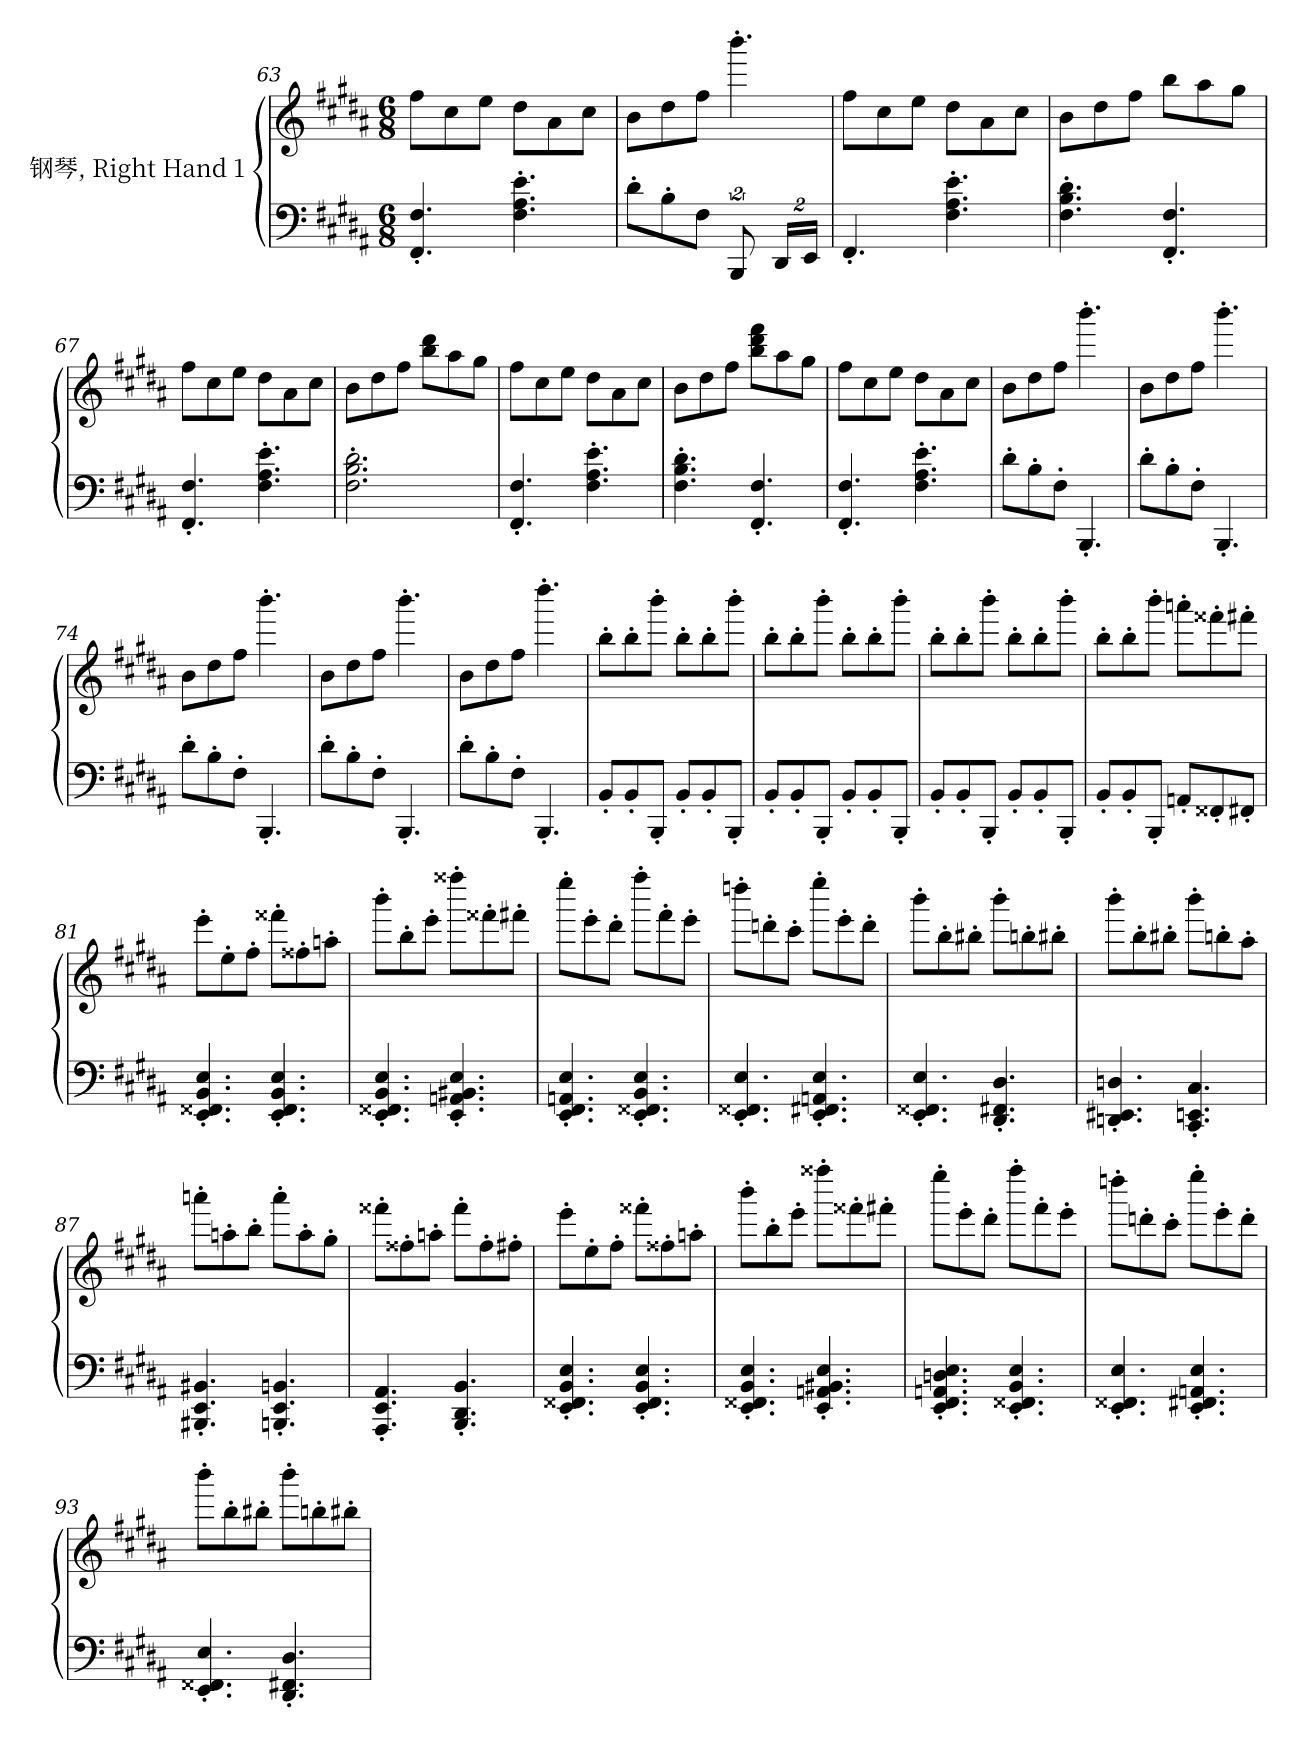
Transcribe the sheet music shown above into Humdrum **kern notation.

**kern	**kern
*part1	*part1
*staff2	*staff1
*I"钢琴, Right Hand 1	*
*clefF4	*clefG2
*k[f#c#g#d#a#]	*k[f#c#g#d#a#]
*M6/8	*M6/8
=63	=63
4.FF#/' 4.F#/'	8ff#\L
.	8cc#\
.	8ee\J
4.F#\' 4.A#\' 4.e\'	8dd#\L
.	8a#\
.	8cc#\J
!!LO:LB:g=z
=64	=64
8d#'\L	8b\L
8B'\	8dd#\
8F#\J	8ff#\J
16%3BBB/	4.bbb'\
32%3DD#/L	.
32%3EE/J	.
=65	=65
4.FF#'/	8ff#\L
.	8cc#\
.	8ee\J
4.F#\' 4.A#\' 4.e\'	8dd#\L
.	8a#\
.	8cc#\J
=66	=66
4.F#\' 4.B\' 4.d#\'	8b\L
.	8dd#\
.	8ff#\J
4.FF#/' 4.F#/'	8bb\L
.	8aa#\
.	8gg#\J
=67	=67
4.FF#/' 4.F#/'	8ff#\L
.	8cc#\
.	8ee\J
4.F#\' 4.A#\' 4.e\'	8dd#\L
.	8a#\
.	8cc#\J
=68	=68
2.F#\' 2.B\' 2.d#\'	8b\L
.	8dd#\
.	8ff#\J
.	8bb\ 8ddd#\L
.	8aa#\
.	8gg#\J
=69	=69
4.FF#/' 4.F#/'	8ff#\L
.	8cc#\
.	8ee\J
4.F#\' 4.A#\' 4.e\'	8dd#\L
.	8a#\
.	8cc#\J
!!LO:LB:g=z
=70	=70
4.F#\' 4.B\' 4.d#\'	8b\L
.	8dd#\
.	8ff#\J
4.FF#/' 4.F#/'	8bb\ 8ddd#\ 8fff#\L
.	8aa#\
.	8gg#\J
=71	=71
4.FF#/' 4.F#/'	8ff#\L
.	8cc#\
.	8ee\J
4.F#\' 4.A#\' 4.e\'	8dd#\L
.	8a#\
.	8cc#\J
=72	=72
8d#'\L	8b\L
8B'\	8dd#\
8F#'\J	8ff#\J
4.BBB'/	4.bbb'\
=73	=73
8d#'\L	8b\L
8B'\	8dd#\
8F#'\J	8ff#\J
4.BBB'/	4.bbb'\
=74	=74
8d#'\L	8b\L
8B'\	8dd#\
8F#'\J	8ff#\J
4.BBB'/	4.bbb'\
=75	=75
8d#'\L	8b\L
8B'\	8dd#\
8F#'\J	8ff#\J
4.BBB'/	4.bbb'\
=76	=76
8d#'\L	8b\L
8B'\	8dd#\
8F#'\J	8ff#\J
4.BBB'/	4.dddd#'\
!!LO:LB:g=z
=77	=77
8BB'/L	8bb'\L
8BB'/	8bb'\
8BBB'/J	8bbb'\J
8BB'/L	8bb'\L
8BB'/	8bb'\
8BBB'/J	8bbb'\J
=78	=78
8BB'/L	8bb'\L
8BB'/	8bb'\
8BBB'/J	8bbb'\J
8BB'/L	8bb'\L
8BB'/	8bb'\
8BBB'/J	8bbb'\J
=79	=79
8BB'/L	8bb'\L
8BB'/	8bb'\
8BBB'/J	8bbb'\J
8BB'/L	8bb'\L
8BB'/	8bb'\
8BBB'/J	8bbb'\J
=80	=80
8BB'/L	8bb'\L
8BB'/	8bb'\
8BBB'/J	8bbb'\J
8AAn'/L	8aaan'\L
8FF##X'/	8fff##X'\
8FF#X'/J	8fff#X'\J
!!LO:LB:g=z
=81	=81
4.EE/' 4.FF##X/' 4.BB/' 4.E/'	8eee'\L
.	8ee'\
.	8ff#'\J
4.EE/' 4.FF##/' 4.BB/' 4.E/'	8fff##X'\L
.	8ff##X'\
.	8aan'\J
=82	=82
4.EE/' 4.FF##X/' 4.BB/' 4.E/'	8bbb'\L
.	8bb'\
.	8eee'\J
4.EE/' 4.AAn/' 4.BB#X/' 4.E/'	8ffff##X'\L
.	8fff##X'\
.	8fff#X'\J
=83	=83
4.EE/' 4.FF#/' 4.AAn/' 4.E/'	8eeee'\L
.	8eee'\
.	8ddd#'\J
4.EE/' 4.FF##X/' 4.BB/' 4.E/'	8ffff#'\L
.	8fff#'\
.	8eee'\J
=84	=84
4.EE/' 4.FF##X/' 4.E/'	8ddddn'\L
.	8dddn'\
.	8ccc#'\J
4.EE/' 4.FF#X/' 4.AAn/' 4.E/'	8eeee'\L
.	8eee'\
.	8ddd'\J
!!LO:LB:g=z
=85	=85
4.EE/' 4.FF##X/' 4.E/'	8bbb'\L
.	8bb'\
.	8bb#X'\J
4.DD#/' 4.FF#X/' 4.D#/'	8bbb'\L
.	8bbn'\
.	8bb#X'\J
=86	=86
4.DDn/' 4.EE#X/' 4.Dn/'	8bbb'\L
.	8bb'\
.	8bb#X'\J
4.CC#/' 4.EEn/' 4.C#/'	8bbb'\L
.	8bbn'\
.	8aa#'\J
=87	=87
4.BBB#X/' 4.EE/' 4.BB#X/'	8aaan'\L
.	8aan'\
.	8bb'\J
4.BBBn/' 4.EE/' 4.BBn/'	8aaa'\L
.	8aa'\
.	8gg#'\J
=88	=88
4.AAA#/' 4.EE/' 4.AA#/'	8fff##X'\L
.	8ff##X'\
.	8aan'\J
4.BBB/' 4.DD#/' 4.BB/'	8fff##'\L
.	8ff##'\
.	8ff#X'\J
!!LO:PB:g=z
=89	=89
4.EE/' 4.FF##X/' 4.BB/' 4.E/'	8eee'\L
.	8ee'\
.	8ff#'\J
4.EE/' 4.FF##/' 4.BB/' 4.E/'	8fff##X'\L
.	8ff##X'\
.	8aan'\J
=90	=90
4.EE/' 4.FF##X/' 4.BB/' 4.E/'	8bbb'\L
.	8bb'\
.	8eee'\J
4.EE/' 4.AAn/' 4.BB#X/' 4.E/'	8ffff##X'\L
.	8fff##X'\
.	8fff#X'\J
=91	=91
4.EE/' 4.FF#/' 4.AAn/' 4.Dn/' 4.E/'	8eeee'\L
.	8eee'\
.	8ddd#'\J
4.EE/' 4.FF##X/' 4.BB/' 4.E/'	8ffff#'\L
.	8fff#'\
.	8eee'\J
=92	=92
4.EE/' 4.FF##X/' 4.E/'	8ddddn'\L
.	8dddn'\
.	8ccc#'\J
4.EE/' 4.FF#X/' 4.AAn/' 4.E/'	8eeee'\L
.	8eee'\
.	8ddd'\J
!!LO:LB:g=z
=93	=93
4.EE/' 4.FF##X/' 4.E/'	8bbb'\L
.	8bb'\
.	8bb#X'\J
4.DD#/' 4.FF#X/' 4.D#/'	8bbb'\L
.	8bbn'\
.	8bb#X'\J
=	=
*-	*-
